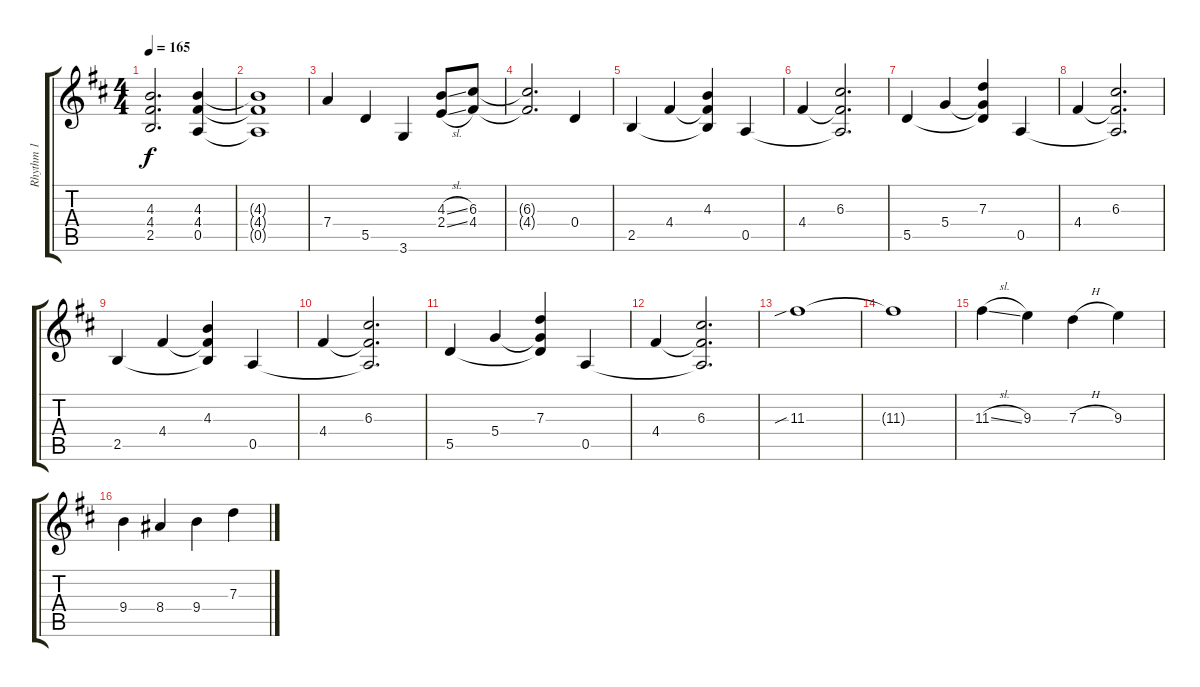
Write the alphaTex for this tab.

\track ("Rhythm 1" "Rhythm 1") {instrument distortionguitar}
\staff {score tabs}
\tuning (E4 B3 G3 D3 A2 E2) {hide}
\ts (4 4)
\tempo 165
\clef g2
\ks bminor
(4.3 4.4 2.5).2{d dy f} (4.3 4.4 0.5).4 |
(4.3{t} 4.4{t} 0.5{t}).1 |
7.4.4 5.5.4 3.6.4 (4.3{sl} 2.4{sl}).8 (6.3 4.4).8 |
(6.3{t} 4.4{t}).2{d} 0.4.4 |
2.5.4{balance 12} 4.4.4 (4.3 4.4{t} 2.5{t}).4 0.5.4 |
4.4.4 (6.3 4.4{t} 0.5{t}).2{d} |
5.5.4 5.4.4 (7.3 5.4{t} 5.5{t}).4 0.5.4 |
4.4.4 (6.3 4.4{t} 0.5{t}).2{d} |
2.5.4 4.4.4 (4.3 4.4{t} 2.5{t}).4 0.5.4 |
4.4.4 (6.3 4.4{t} 0.5{t}).2{d} |
5.5.4 5.4.4 (7.3 5.4{t} 5.5{t}).4 0.5.4 |
4.4.4 (6.3 4.4{t} 0.5{t}).2{d} |
11.3{sib}.1 |
11.3{t}.1 |
11.3{sl}.4 9.3.4 7.3{h}.4 9.3.4 |
9.4.4 8.4.4 9.4.4 7.3.4
